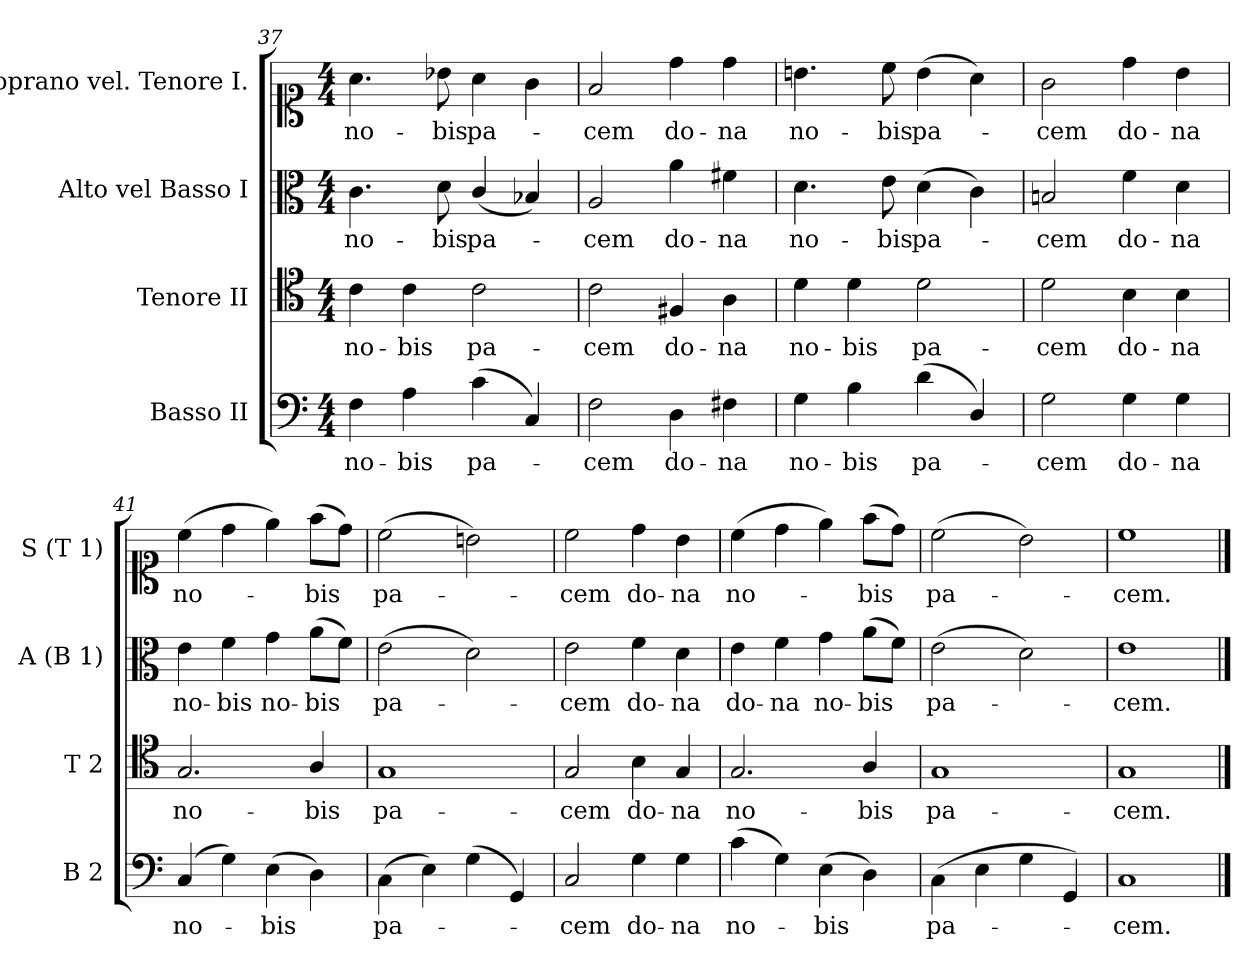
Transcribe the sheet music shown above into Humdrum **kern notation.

**kern	**text	**kern	**text	**kern	**text	**kern	**text
*part4	*part4	*part3	*part3	*part2	*part2	*part1	*part1
*staff4	*staff4	*staff3	*staff3	*staff2	*staff2	*staff1	*staff1
*I"Basso II	*	*I"Tenore II	*	*I"Alto vel Basso I	*	*I"Soprano vel. Tenore I.	*
*I'B 2	*	*I'T 2	*	*I'A (B 1)	*	*I'S (T 1)	*
*clefF4	*	*clefC4	*	*clefC3	*	*clefC1	*
*k[]	*	*k[]	*	*k[]	*	*k[]	*
*M4/4	*	*M4/4	*	*M4/4	*	*M4/4	*
=37	=37	=37	=37	=37	=37	=37	=37
4F\	no-	4c\	no-	4.c\	no-	4.a\	no-
4A\	-bis	4c\	-bis	.	.	.	.
.	.	.	.	8d\	-bis	8b-X\	-bis
(>4c\	pa-	2c\	pa-	(<4c/	pa-	4a\	pa-
4C/)	.	.	.	4B-X/)	.	4g\	.
=38	=38	=38	=38	=38	=38	=38	=38
2F\	-cem	2c\	-cem	2A/	-cem	2f/	-cem
4D\	do-	4F#X/	do-	4a\	do-	4dd\	do-
4F#X\	-na	4A\	-na	4f#X\	-na	4dd\	-na
=39	=39	=39	=39	=39	=39	=39	=39
4G\	no-	4d\	no-	4.d\	no-	4.bn\	no-
4B\	-bis	4d\	-bis	.	.	.	.
.	.	.	.	8e\	-bis	8cc\	-bis
(>4d\	pa-	2d\	pa-	(>4d\	pa-	(>4b\	pa-
4D/)	.	.	.	4c\)	.	4a\)	.
=40	=40	=40	=40	=40	=40	=40	=40
2G\	-cem	2d\	-cem	2Bn/	-cem	2g\	-cem
4G\	do-	4B\	do-	4f\	do-	4dd\	do-
4G\	-na	4B\	-na	4d\	-na	4b\	-na
=41	=41	=41	=41	=41	=41	=41	=41
(>4C/	no-	2.G/	no-	4e\	no-	(>4cc\	no-
4G\)	.	.	.	4f\	-bis	4dd\	.
(>4E\	-bis	.	.	4g\	no-	4ee\)	.
4D\)	.	4A/	-bis	(>8a\L	-bis	(>8ff\L	-bis
.	.	.	.	8f\J)	.	8dd\J)	.
=42	=42	=42	=42	=42	=42	=42	=42
(>4C\	pa-	1G	pa-	(>2e\	pa-	(>2cc\	pa-
4E\)	.	.	.	.	.	.	.
(>4G\	.	.	.	2d\)	.	2bn\)	.
4GG/)	.	.	.	.	.	.	.
=43	=43	=43	=43	=43	=43	=43	=43
2C/	-cem	2G/	-cem	2e\	-cem	2cc\	-cem
4G\	do-	4B\	do-	4f\	do-	4dd\	do-
4G\	-na	4G/	-na	4d\	-na	4b\	-na
=44	=44	=44	=44	=44	=44	=44	=44
(>4c\	no-	2.G/	no-	4e\	do-	(>4cc\	no-
4G\)	.	.	.	4f\	-na	4dd\	.
(>4E\	-bis	.	.	4g\	no-	4ee\)	.
4D\)	.	4A/	-bis	(>8a\L	-bis	(>8ff\L	-bis
.	.	.	.	8f\J)	.	8dd\J)	.
=45	=45	=45	=45	=45	=45	=45	=45
(>4C\	pa-	1G	pa-	(>2e\	pa-	(>2cc\	pa-
4E\	.	.	.	.	.	.	.
4G\	.	.	.	2d\)	.	2b\)	.
4GG/)	.	.	.	.	.	.	.
=46	=46	=46	=46	=46	=46	=46	=46
1C	-cem.	1G	-cem.	1e	-cem.	1cc	-cem.
==	==	==	==	==	==	==	==
*-	*-	*-	*-	*-	*-	*-	*-
